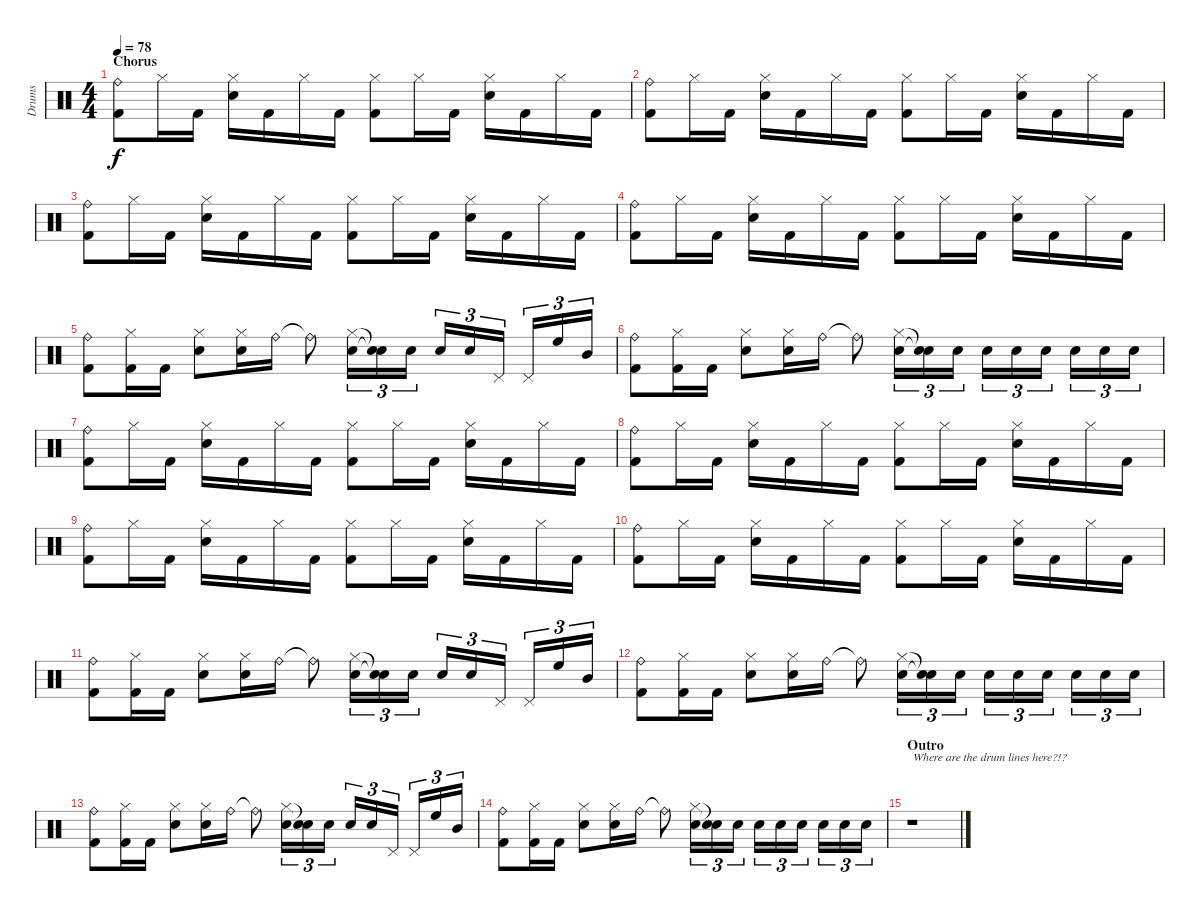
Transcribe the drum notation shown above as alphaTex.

\track ("Drums" "Drums") {instrument percussion}
\staff {score}
\articulation defaults
\ts (4 4)
\section ("" "Chorus")
\tempo 78
\clef neutral
\ks c
("Ride (bell)" "Kick (hit) 2").8{dy f} "Hi-Hat (closed)".16 "Kick (hit) 2".16 ("Hi-Hat (closed)" "Snare (hit) 2").16 "Kick (hit) 2".16 "Hi-Hat (closed)".16 "Kick (hit) 2".16 ("Hi-Hat (closed)" "Kick (hit) 2").8 "Hi-Hat (closed)".16 "Kick (hit) 2".16 ("Hi-Hat (closed)" "Snare (hit) 2").16 "Kick (hit) 2".16 "Hi-Hat (closed)".16 "Kick (hit) 2".16 |
("Ride (bell)" "Kick (hit) 2").8 "Hi-Hat (closed)".16 "Kick (hit) 2".16 ("Hi-Hat (closed)" "Snare (hit) 2").16 "Kick (hit) 2".16 "Hi-Hat (closed)".16 "Kick (hit) 2".16 ("Hi-Hat (closed)" "Kick (hit) 2").8 "Hi-Hat (closed)".16 "Kick (hit) 2".16 ("Hi-Hat (closed)" "Snare (hit) 2").16 "Kick (hit) 2".16 "Hi-Hat (closed)".16 "Kick (hit) 2".16 |
("Ride (bell)" "Kick (hit) 2").8 "Hi-Hat (closed)".16 "Kick (hit) 2".16 ("Hi-Hat (closed)" "Snare (hit) 2").16 "Kick (hit) 2".16 "Hi-Hat (closed)".16 "Kick (hit) 2".16 ("Hi-Hat (closed)" "Kick (hit) 2").8 "Hi-Hat (closed)".16 "Kick (hit) 2".16 ("Hi-Hat (closed)" "Snare (hit) 2").16 "Kick (hit) 2".16 "Hi-Hat (closed)".16 "Kick (hit) 2".16 |
("Ride (bell)" "Kick (hit) 2").8 "Hi-Hat (closed)".16 "Kick (hit) 2".16 ("Hi-Hat (closed)" "Snare (hit) 2").16 "Kick (hit) 2".16 "Hi-Hat (closed)".16 "Kick (hit) 2".16 ("Hi-Hat (closed)" "Kick (hit) 2").8 "Hi-Hat (closed)".16 "Kick (hit) 2".16 ("Hi-Hat (closed)" "Snare (hit) 2").16 "Kick (hit) 2".16 "Hi-Hat (closed)".16 "Kick (hit) 2".16 |
("Ride (bell)" "Kick (hit) 2").8 ("Hi-Hat (closed)" "Kick (hit) 2").16 "Kick (hit) 2".16 ("Hi-Hat (closed)" "Snare (hit) 2").8 ("Hi-Hat (closed)" "Snare (hit) 2").16 "Ride (bell)".16 "Ride (bell)"{t}.8 ("Hi-Hat (closed)" "Snare (hit) 2").16{tu (3 2)} ("Snare (hit)"{t} "Snare (hit)"{t}).16{tu (3 2)} "Snare (hit) 2".16{tu (3 2)} "Snare (hit) 2".16{tu (3 2)} "Snare (hit) 2".16{tu (3 2)} "Pedal Hi-Hat (hit)".16{tu (3 2)} "Pedal Hi-Hat (hit)".16{tu (3 2)} "High Floor Tom (hit)".16{tu (3 2)} "Mid Tom (hit)".16{tu (3 2)} |
("Ride (bell)" "Kick (hit) 2").8 ("Hi-Hat (closed)" "Kick (hit) 2").16 "Kick (hit) 2".16 ("Hi-Hat (closed)" "Snare (hit) 2").8 ("Hi-Hat (closed)" "Snare (hit) 2").16 "Ride (bell)".16 "Ride (bell)"{t}.8 ("Hi-Hat (closed)" "Snare (hit) 2").16{tu (3 2)} ("Snare (hit)"{t} "Snare (hit)"{t}).16{tu (3 2)} "Snare (hit) 2".16{tu (3 2)} "Snare (hit) 2".16{tu (3 2)} "Snare (hit) 2".16{tu (3 2)} "Snare (hit) 2".16{tu (3 2)} "Snare (hit) 2".16{tu (3 2)} "Snare (hit) 2".16{tu (3 2)} "Snare (hit) 2".16{tu (3 2)} |
("Ride (bell)" "Kick (hit) 2").8 "Hi-Hat (closed)".16 "Kick (hit) 2".16 ("Hi-Hat (closed)" "Snare (hit) 2").16 "Kick (hit) 2".16 "Hi-Hat (closed)".16 "Kick (hit) 2".16 ("Hi-Hat (closed)" "Kick (hit) 2").8 "Hi-Hat (closed)".16 "Kick (hit) 2".16 ("Hi-Hat (closed)" "Snare (hit) 2").16 "Kick (hit) 2".16 "Hi-Hat (closed)".16 "Kick (hit) 2".16 |
("Ride (bell)" "Kick (hit) 2").8 "Hi-Hat (closed)".16 "Kick (hit) 2".16 ("Hi-Hat (closed)" "Snare (hit) 2").16 "Kick (hit) 2".16 "Hi-Hat (closed)".16 "Kick (hit) 2".16 ("Hi-Hat (closed)" "Kick (hit) 2").8 "Hi-Hat (closed)".16 "Kick (hit) 2".16 ("Hi-Hat (closed)" "Snare (hit) 2").16 "Kick (hit) 2".16 "Hi-Hat (closed)".16 "Kick (hit) 2".16 |
("Ride (bell)" "Kick (hit) 2").8 "Hi-Hat (closed)".16 "Kick (hit) 2".16 ("Hi-Hat (closed)" "Snare (hit) 2").16 "Kick (hit) 2".16 "Hi-Hat (closed)".16 "Kick (hit) 2".16 ("Hi-Hat (closed)" "Kick (hit) 2").8 "Hi-Hat (closed)".16 "Kick (hit) 2".16 ("Hi-Hat (closed)" "Snare (hit) 2").16 "Kick (hit) 2".16 "Hi-Hat (closed)".16 "Kick (hit) 2".16 |
("Ride (bell)" "Kick (hit) 2").8 "Hi-Hat (closed)".16 "Kick (hit) 2".16 ("Hi-Hat (closed)" "Snare (hit) 2").16 "Kick (hit) 2".16 "Hi-Hat (closed)".16 "Kick (hit) 2".16 ("Hi-Hat (closed)" "Kick (hit) 2").8 "Hi-Hat (closed)".16 "Kick (hit) 2".16 ("Hi-Hat (closed)" "Snare (hit) 2").16 "Kick (hit) 2".16 "Hi-Hat (closed)".16 "Kick (hit) 2".16 |
("Ride (bell)" "Kick (hit) 2").8 ("Hi-Hat (closed)" "Kick (hit) 2").16 "Kick (hit) 2".16 ("Hi-Hat (closed)" "Snare (hit) 2").8 ("Hi-Hat (closed)" "Snare (hit) 2").16 "Ride (bell)".16 "Ride (bell)"{t}.8 ("Hi-Hat (closed)" "Snare (hit) 2").16{tu (3 2)} ("Snare (hit)"{t} "Snare (hit)"{t}).16{tu (3 2)} "Snare (hit) 2".16{tu (3 2)} "Snare (hit) 2".16{tu (3 2)} "Snare (hit) 2".16{tu (3 2)} "Pedal Hi-Hat (hit)".16{tu (3 2)} "Pedal Hi-Hat (hit)".16{tu (3 2)} "High Floor Tom (hit)".16{tu (3 2)} "Mid Tom (hit)".16{tu (3 2)} |
("Ride (bell)" "Kick (hit) 2").8 ("Hi-Hat (closed)" "Kick (hit) 2").16 "Kick (hit) 2".16 ("Hi-Hat (closed)" "Snare (hit) 2").8 ("Hi-Hat (closed)" "Snare (hit) 2").16 "Ride (bell)".16 "Ride (bell)"{t}.8 ("Hi-Hat (closed)" "Snare (hit) 2").16{tu (3 2)} ("Snare (hit)"{t} "Snare (hit)"{t}).16{tu (3 2)} "Snare (hit) 2".16{tu (3 2)} "Snare (hit) 2".16{tu (3 2)} "Snare (hit) 2".16{tu (3 2)} "Snare (hit) 2".16{tu (3 2)} "Snare (hit) 2".16{tu (3 2)} "Snare (hit) 2".16{tu (3 2)} "Snare (hit) 2".16{tu (3 2)} |
("Ride (bell)" "Kick (hit) 2").8 ("Hi-Hat (closed)" "Kick (hit) 2").16 "Kick (hit) 2".16 ("Hi-Hat (closed)" "Snare (hit) 2").8 ("Hi-Hat (closed)" "Snare (hit) 2").16 "Ride (bell)".16 "Ride (bell)"{t}.8 ("Hi-Hat (closed)" "Snare (hit) 2").16{tu (3 2)} ("Snare (hit)"{t} "Snare (hit)"{t}).16{tu (3 2)} "Snare (hit) 2".16{tu (3 2)} "Snare (hit) 2".16{tu (3 2)} "Snare (hit) 2".16{tu (3 2)} "Pedal Hi-Hat (hit)".16{tu (3 2)} "Pedal Hi-Hat (hit)".16{tu (3 2)} "High Floor Tom (hit)".16{tu (3 2)} "Mid Tom (hit)".16{tu (3 2)} |
("Ride (bell)" "Kick (hit) 2").8 ("Hi-Hat (closed)" "Kick (hit) 2").16 "Kick (hit) 2".16 ("Hi-Hat (closed)" "Snare (hit) 2").8 ("Hi-Hat (closed)" "Snare (hit) 2").16 "Ride (bell)".16 "Ride (bell)"{t}.8 ("Hi-Hat (closed)" "Snare (hit) 2").16{tu (3 2)} ("Snare (hit)"{t} "Snare (hit)"{t}).16{tu (3 2)} "Snare (hit) 2".16{tu (3 2)} "Snare (hit) 2".16{tu (3 2)} "Snare (hit) 2".16{tu (3 2)} "Snare (hit) 2".16{tu (3 2)} "Snare (hit) 2".16{tu (3 2)} "Snare (hit) 2".16{tu (3 2)} "Snare (hit) 2".16{tu (3 2)} |
\section ("" "Outro")
r.1{txt "Where are the drum lines here?!?"}
